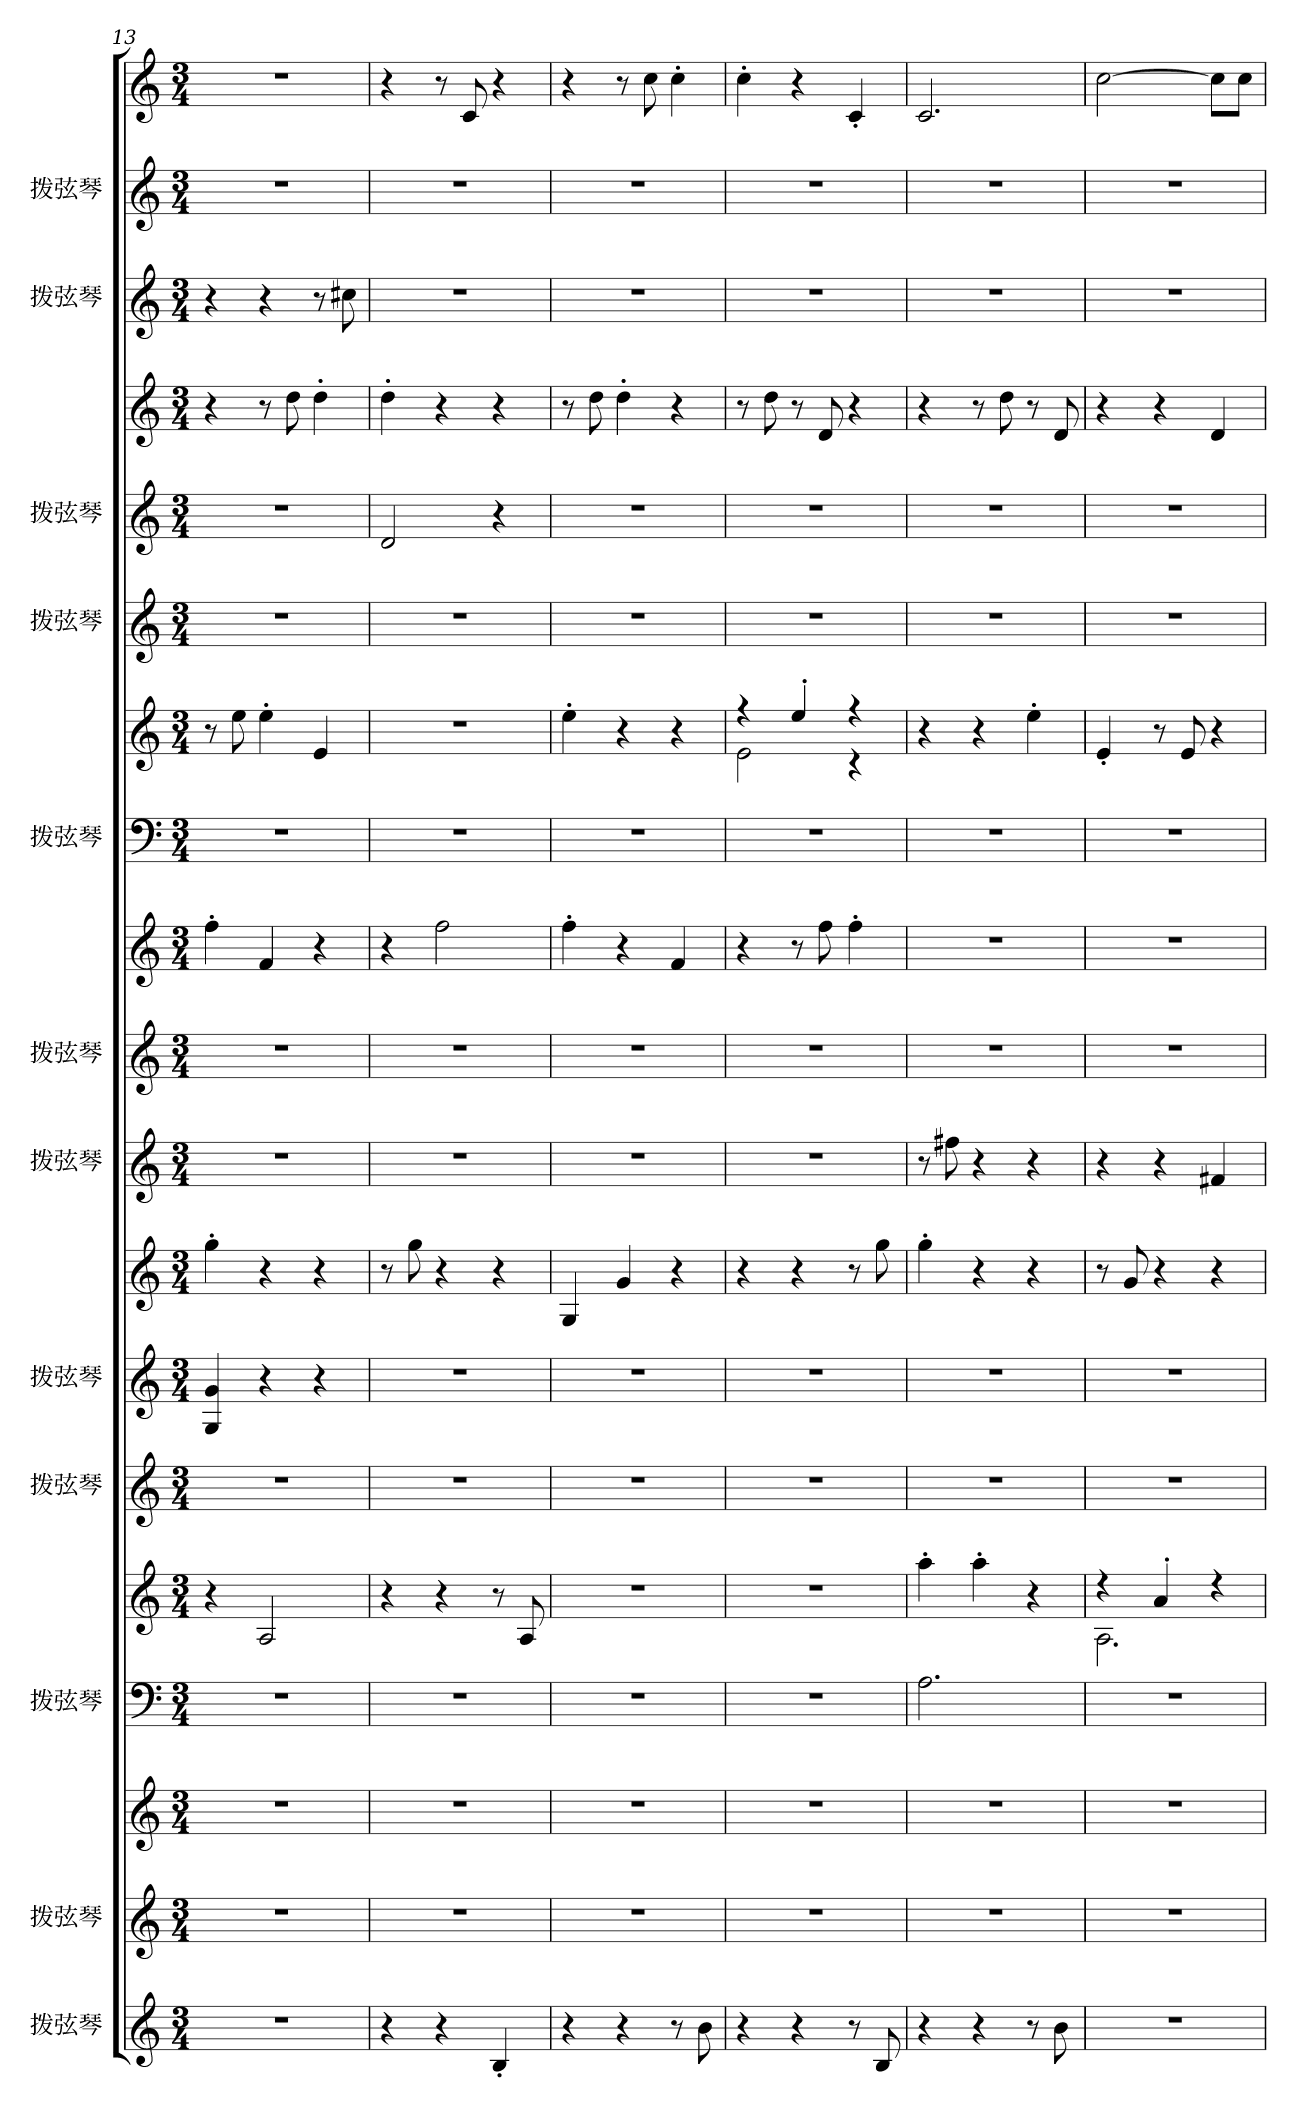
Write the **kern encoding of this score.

**kern	**kern	**kern	**kern	**kern	**kern	**kern	**kern	**kern	**kern	**kern	**kern	**kern	**kern	**kern	**kern	**kern	**kern	**kern
*part12	*part11	*part11	*part10	*part10	*part9	*part8	*part8	*part7	*part6	*part6	*part5	*part5	*part4	*part3	*part3	*part2	*part1	*part1
*staff19	*staff18	*staff17	*staff16	*staff15	*staff14	*staff13	*staff12	*staff11	*staff10	*staff9	*staff8	*staff7	*staff6	*staff5	*staff4	*staff3	*staff2	*staff1
*I"拨弦琴	*I"拨弦琴	*	*I"拨弦琴	*	*I"拨弦琴	*I"拨弦琴	*	*I"拨弦琴	*I"拨弦琴	*	*I"拨弦琴	*	*I"拨弦琴	*I"拨弦琴	*	*I"拨弦琴	*I"拨弦琴	*
*clefG2	*clefG2	*clefG2	*clefF4	*clefG2	*clefG2	*clefG2	*clefG2	*clefG2	*clefG2	*clefG2	*clefF4	*clefG2	*clefG2	*clefG2	*clefG2	*clefG2	*clefG2	*clefG2
*k[]	*k[]	*k[]	*k[]	*k[]	*k[]	*k[]	*k[]	*k[]	*k[]	*k[]	*k[]	*k[]	*k[]	*k[]	*k[]	*k[]	*k[]	*k[]
*M3/4	*M3/4	*M3/4	*M3/4	*M3/4	*M3/4	*M3/4	*M3/4	*M3/4	*M3/4	*M3/4	*M3/4	*M3/4	*M3/4	*M3/4	*M3/4	*M3/4	*M3/4	*M3/4
=13	=13	=13	=13	=13	=13	=13	=13	=13	=13	=13	=13	=13	=13	=13	=13	=13	=13	=13
2.r	2.r	2.r	2.r	4r	2.r	4G/ 4g/	4gg'\	2.r	2.r	4ff'\	2.r	8r	2.r	2.r	4r	4r	2.r	2.r
.	.	.	.	.	.	.	.	.	.	.	.	8ee\	.	.	.	.	.	.
.	.	.	.	2A/	.	4r	4r	.	.	4f/	.	4ee'\	.	.	8r	4r	.	.
.	.	.	.	.	.	.	.	.	.	.	.	.	.	.	8dd\	.	.	.
.	.	.	.	.	.	4r	4r	.	.	4r	.	4e/	.	.	4dd'\	8r	.	.
.	.	.	.	.	.	.	.	.	.	.	.	.	.	.	.	8cc#X\	.	.
=14	=14	=14	=14	=14	=14	=14	=14	=14	=14	=14	=14	=14	=14	=14	=14	=14	=14	=14
4r	2.r	2.r	2.r	4r	2.r	2.r	8r	2.r	2.r	4r	2.r	2.r	2.r	2d/	4dd'\	2.r	2.r	4r
.	.	.	.	.	.	.	8gg\	.	.	.	.	.	.	.	.	.	.	.
4r	.	.	.	4r	.	.	4r	.	.	2ff\	.	.	.	.	4r	.	.	8r
.	.	.	.	.	.	.	.	.	.	.	.	.	.	.	.	.	.	8c/
4B'/	.	.	.	8r	.	.	4r	.	.	.	.	.	.	4r	4r	.	.	4r
.	.	.	.	8A/	.	.	.	.	.	.	.	.	.	.	.	.	.	.
=15	=15	=15	=15	=15	=15	=15	=15	=15	=15	=15	=15	=15	=15	=15	=15	=15	=15	=15
4r	2.r	2.r	2.r	2.r	2.r	2.r	4G/	2.r	2.r	4ff'\	2.r	4ee'\	2.r	2.r	8r	2.r	2.r	4r
.	.	.	.	.	.	.	.	.	.	.	.	.	.	.	8dd\	.	.	.
4r	.	.	.	.	.	.	4g/	.	.	4r	.	4r	.	.	4dd'\	.	.	8r
.	.	.	.	.	.	.	.	.	.	.	.	.	.	.	.	.	.	8cc\
8r	.	.	.	.	.	.	4r	.	.	4f/	.	4r	.	.	4r	.	.	4cc'\
8b\	.	.	.	.	.	.	.	.	.	.	.	.	.	.	.	.	.	.
=16	=16	=16	=16	=16	=16	=16	=16	=16	=16	=16	=16	=16	=16	=16	=16	=16	=16	=16
*	*	*	*	*	*	*	*	*	*	*	*	*^	*	*	*	*	*	*
4r	2.r	2.r	2.r	2.r	2.r	2.r	4r	2.r	2.r	4r	2.r	4r	2e\	2.r	2.r	8r	2.r	2.r	4cc'\
.	.	.	.	.	.	.	.	.	.	.	.	.	.	.	.	8dd\	.	.	.
4r	.	.	.	.	.	.	4r	.	.	8r	.	4ee'/	.	.	.	8r	.	.	4r
.	.	.	.	.	.	.	.	.	.	8ff\	.	.	.	.	.	8d/	.	.	.
8r	.	.	.	.	.	.	8r	.	.	4ff'\	.	4r	4r	.	.	4r	.	.	4c'/
8B/	.	.	.	.	.	.	8gg\	.	.	.	.	.	.	.	.	.	.	.	.
*	*	*	*	*	*	*	*	*	*	*	*	*v	*v	*	*	*	*	*	*
!!LO:PB:g=z
=17	=17	=17	=17	=17	=17	=17	=17	=17	=17	=17	=17	=17	=17	=17	=17	=17	=17	=17
4r	2.r	2.r	2.A\	4aa'\	2.r	2.r	4gg'\	8r	2.r	2.r	2.r	4r	2.r	2.r	4r	2.r	2.r	2.c/
.	.	.	.	.	.	.	.	8ff#X\	.	.	.	.	.	.	.	.	.	.
4r	.	.	.	4aa'\	.	.	4r	4r	.	.	.	4r	.	.	8r	.	.	.
.	.	.	.	.	.	.	.	.	.	.	.	.	.	.	8dd\	.	.	.
8r	.	.	.	4r	.	.	4r	4r	.	.	.	4ee'\	.	.	8r	.	.	.
8b\	.	.	.	.	.	.	.	.	.	.	.	.	.	.	8d/	.	.	.
=18	=18	=18	=18	=18	=18	=18	=18	=18	=18	=18	=18	=18	=18	=18	=18	=18	=18	=18
*	*	*	*	*^	*	*	*	*	*	*	*	*	*	*	*	*	*	*
2.r	2.r	2.r	2.r	4r	2.A\	2.r	2.r	8r	4r	2.r	2.r	2.r	4e'/	2.r	2.r	4r	2.r	2.r	[2cc\
.	.	.	.	.	.	.	.	8g/	.	.	.	.	.	.	.	.	.	.	.
.	.	.	.	4a'/	.	.	.	4r	4r	.	.	.	8r	.	.	4r	.	.	.
.	.	.	.	.	.	.	.	.	.	.	.	.	8e/	.	.	.	.	.	.
.	.	.	.	4r	.	.	.	4r	4f#X/	.	.	.	4r	.	.	4d/	.	.	8cc\L]
.	.	.	.	.	.	.	.	.	.	.	.	.	.	.	.	.	.	.	8cc\J
*	*	*	*	*v	*v	*	*	*	*	*	*	*	*	*	*	*	*	*	*
=	=	=	=	=	=	=	=	=	=	=	=	=	=	=	=	=	=	=
*-	*-	*-	*-	*-	*-	*-	*-	*-	*-	*-	*-	*-	*-	*-	*-	*-	*-	*-
